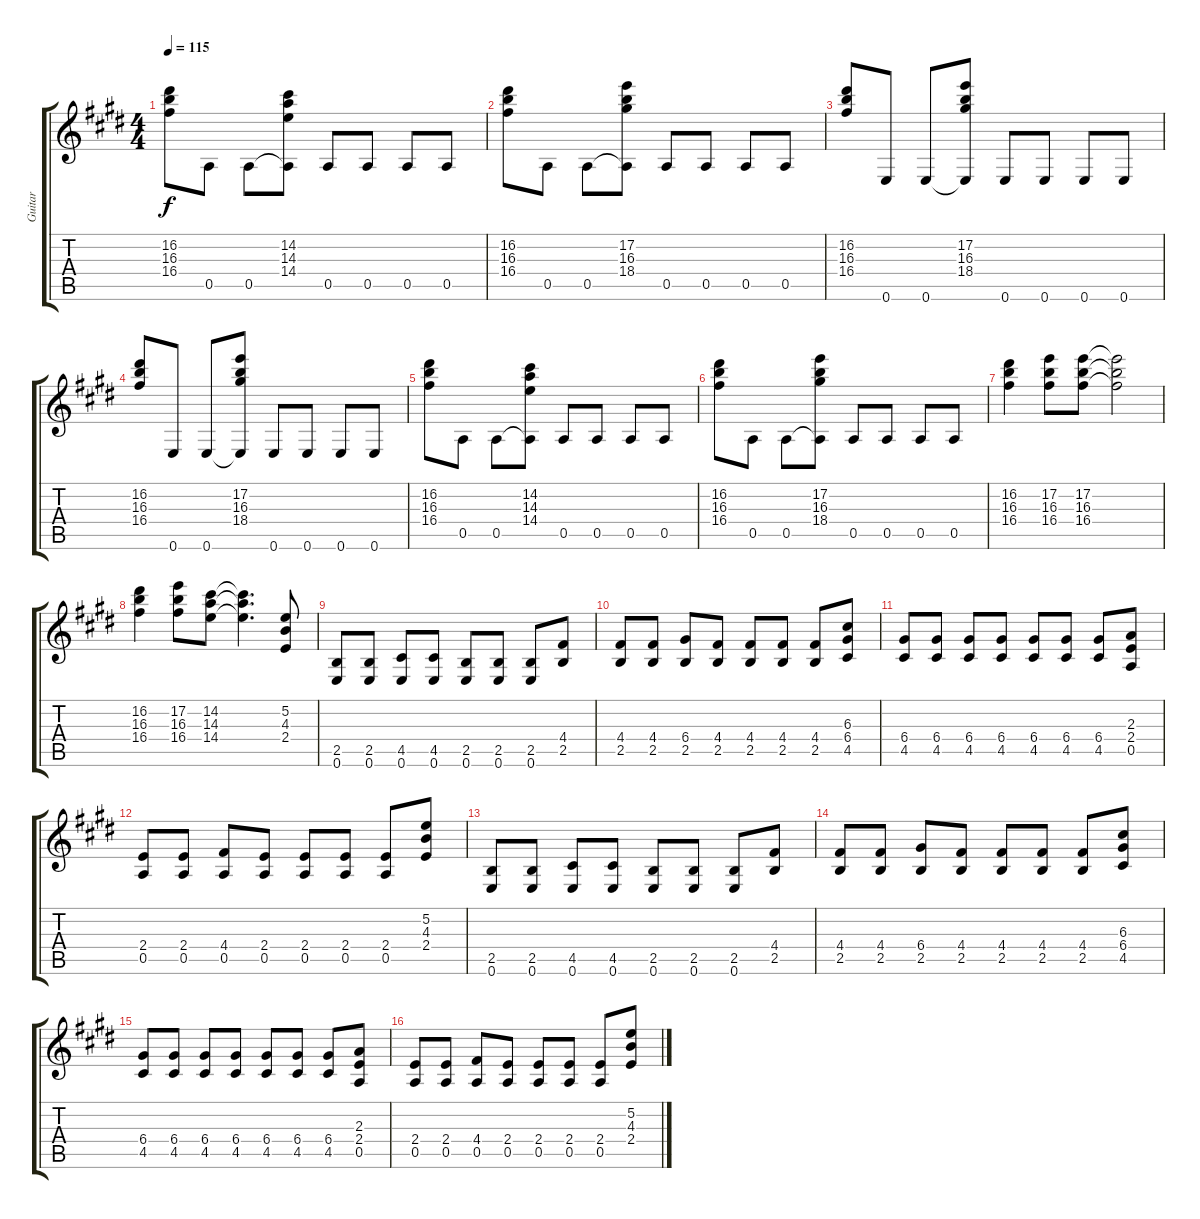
\track ("Guitar" "Guitar") {instrument distortionguitar}
\staff {score tabs}
\tuning (E4 B3 G3 D3 A2 E2) {hide}
\ts (4 4)
\tempo 115
\clef g2
\ks c#minor
(16.2 16.3 16.4).8{dy f} 0.5.8 0.5.8 (14.2 14.3 14.4 0.5{t}).8 0.5.8 0.5.8 0.5.8 0.5.8 |
(16.2 16.3 16.4).8 0.5.8 0.5.8 (17.2 16.3 18.4 0.5{t}).8 0.5.8 0.5.8 0.5.8 0.5.8 |
(16.2 16.3 16.4).8 0.6.8 0.6.8 (17.2 16.3 18.4 0.6{t}).8 0.6.8 0.6.8 0.6.8 0.6.8 |
(16.2 16.3 16.4).8 0.6.8 0.6.8 (17.2 16.3 18.4 0.6{t}).8 0.6.8 0.6.8 0.6.8 0.6.8 |
(16.2 16.3 16.4).8 0.5.8 0.5.8 (14.2 14.3 14.4 0.5{t}).8 0.5.8 0.5.8 0.5.8 0.5.8 |
(16.2 16.3 16.4).8 0.5.8 0.5.8 (17.2 16.3 18.4 0.5{t}).8 0.5.8 0.5.8 0.5.8 0.5.8 |
(16.2 16.3 16.4).4 (17.2 16.3 16.4).8 (17.2 16.3 16.4).8 (17.2{t} 16.3{t} 16.4{t}).2 |
(16.2 16.3 16.4).4 (17.2 16.3 16.4).8 (14.2 14.3 14.4).8 (14.2{t} 14.3{t} 14.4{t}).4{d} (5.2 4.3 2.4).8 |
(2.5 0.6).8{volume 9 balance 16} (2.5 0.6).8 (4.5 0.6).8 (4.5 0.6).8 (2.5 0.6).8 (2.5 0.6).8 (2.5 0.6).8 (4.4 2.5).8 |
(4.4 2.5).8 (4.4 2.5).8 (6.4 2.5).8 (4.4 2.5).8 (4.4 2.5).8 (4.4 2.5).8 (4.4 2.5).8 (6.3 6.4 4.5).8 |
(6.4 4.5).8 (6.4 4.5).8 (6.4 4.5).8 (6.4 4.5).8 (6.4 4.5).8 (6.4 4.5).8 (6.4 4.5).8 (2.3 2.4 0.5).8 |
(2.4 0.5).8 (2.4 0.5).8 (4.4 0.5).8 (2.4 0.5).8 (2.4 0.5).8 (2.4 0.5).8 (2.4 0.5).8 (5.2 4.3 2.4).8 |
(2.5 0.6).8{balance 16} (2.5 0.6).8 (4.5 0.6).8 (4.5 0.6).8 (2.5 0.6).8 (2.5 0.6).8 (2.5 0.6).8 (4.4 2.5).8 |
(4.4 2.5).8 (4.4 2.5).8 (6.4 2.5).8 (4.4 2.5).8 (4.4 2.5).8 (4.4 2.5).8 (4.4 2.5).8 (6.3 6.4 4.5).8 |
(6.4 4.5).8 (6.4 4.5).8 (6.4 4.5).8 (6.4 4.5).8 (6.4 4.5).8 (6.4 4.5).8 (6.4 4.5).8 (2.3 2.4 0.5).8 |
(2.4 0.5).8 (2.4 0.5).8 (4.4 0.5).8 (2.4 0.5).8 (2.4 0.5).8 (2.4 0.5).8 (2.4 0.5).8 (5.2 4.3 2.4).8
